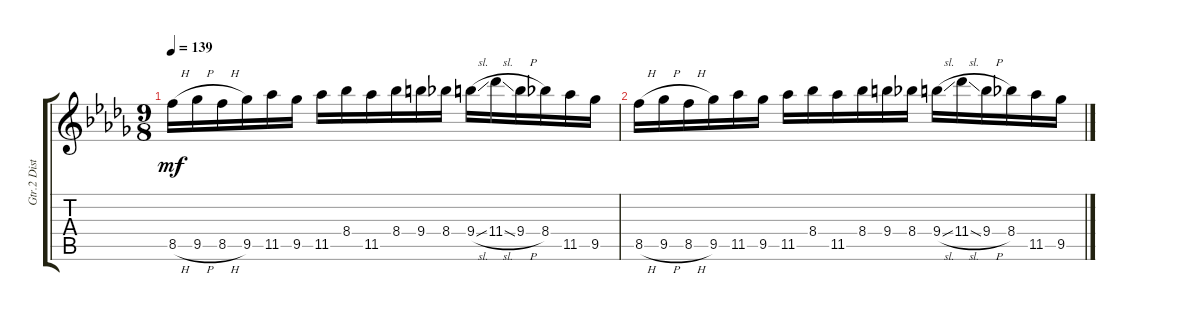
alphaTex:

\track ("Gtr.2 Distortion Gtr." "Gtr.2 Dist") {instrument distortionguitar}
\staff {score tabs}
\tuning (E4 B3 G3 D4 A3 E3) {hide}
\ts (9 8)
\tempo 139
\clef g2
\ks db
8.5{h}.16{dy mf} 9.5{h}.16 8.5{h}.16 9.5.16 11.5.16 9.5.16 11.5.16 8.4.16 11.5.16 8.4.16 9.4.16 8.4.16 9.4{sl}.16 11.4{sl}.16 9.4{h}.16 8.4.16 11.5.16 9.5.16 |
8.5{h}.16 9.5{h}.16 8.5{h}.16 9.5.16 11.5.16 9.5.16 11.5.16 8.4.16 11.5.16 8.4.16 9.4.16 8.4.16 9.4{sl}.16 11.4{sl}.16 9.4{h}.16 8.4.16 11.5.16 9.5.16
